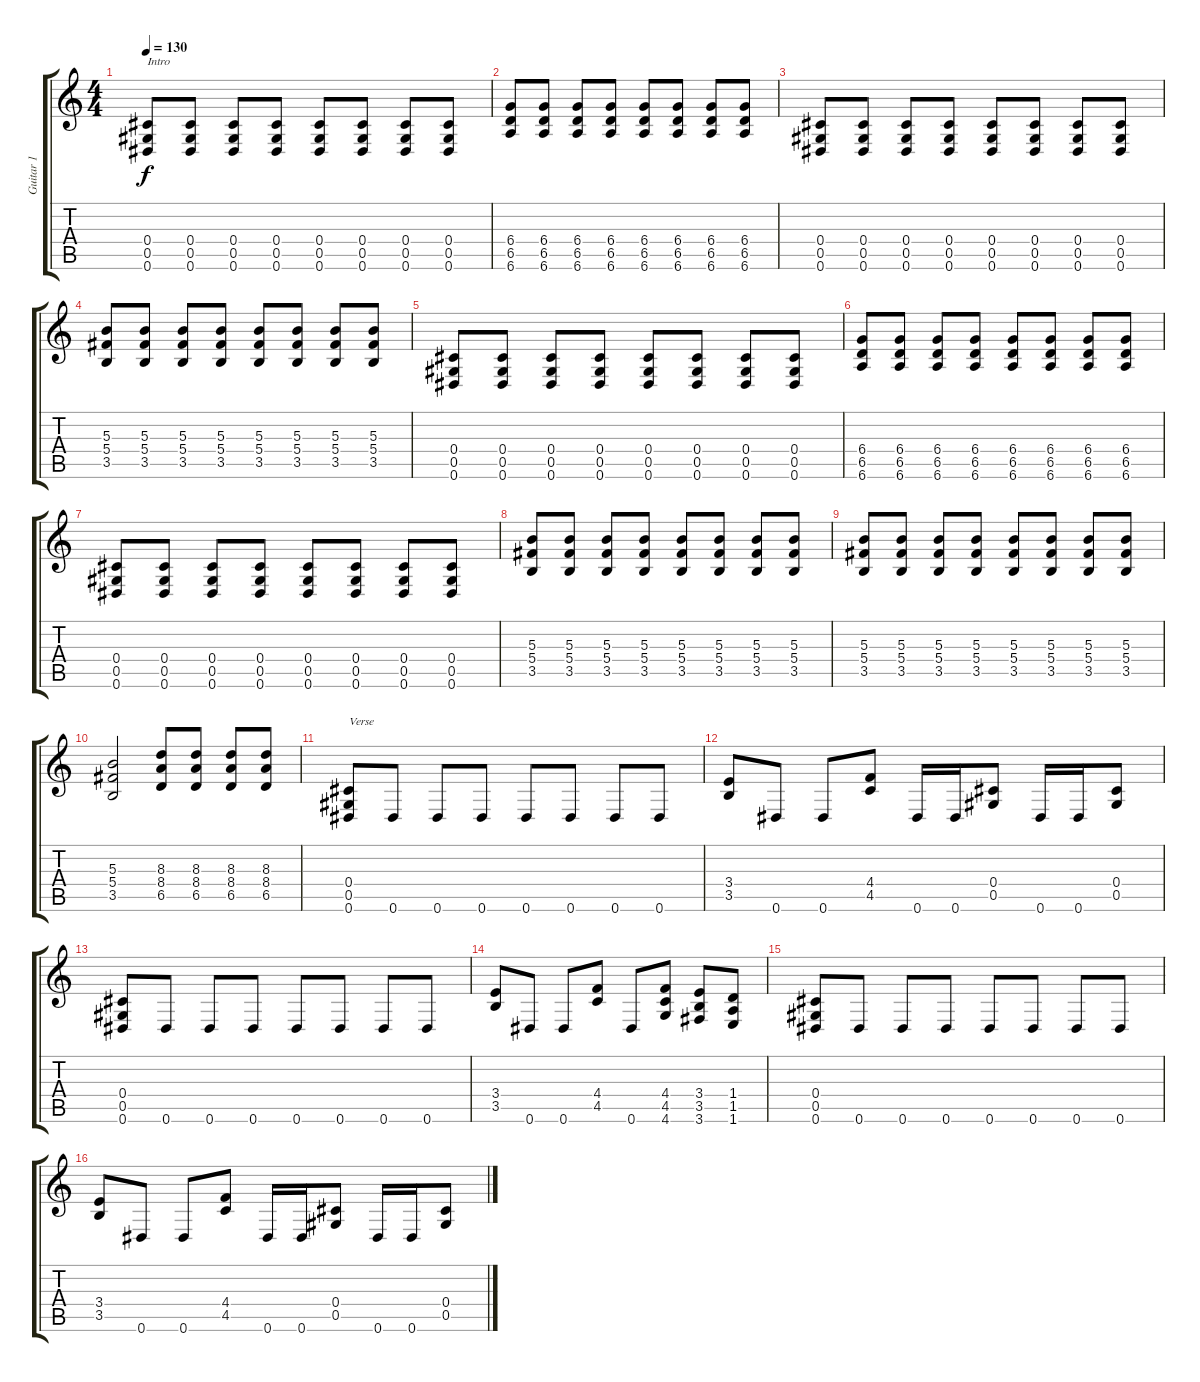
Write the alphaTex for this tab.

\track ("Guitar 1" "Guitar 1") {instrument distortionguitar}
\staff {score tabs}
\tuning (Eb4 Bb3 Gb3 Db3 Ab2 Eb2) {hide}
\ts (4 4)
\tempo 130
\clef g2
\ks c
(0.4 0.5 0.6).8{txt "Intro" dy f instrument distortionguitar} (0.4 0.5 0.6).8 (0.4 0.5 0.6).8 (0.4 0.5 0.6).8 (0.4 0.5 0.6).8 (0.4 0.5 0.6).8 (0.4 0.5 0.6).8 (0.4 0.5 0.6).8 |
(6.4 6.5 6.6).8 (6.4 6.5 6.6).8 (6.4 6.5 6.6).8 (6.4 6.5 6.6).8 (6.4 6.5 6.6).8 (6.4 6.5 6.6).8 (6.4 6.5 6.6).8 (6.4 6.5 6.6).8 |
(0.4 0.5 0.6).8 (0.4 0.5 0.6).8 (0.4 0.5 0.6).8 (0.4 0.5 0.6).8 (0.4 0.5 0.6).8 (0.4 0.5 0.6).8 (0.4 0.5 0.6).8 (0.4 0.5 0.6).8 |
(5.3 5.4 3.5).8 (5.3 5.4 3.5).8 (5.3 5.4 3.5).8 (5.3 5.4 3.5).8 (5.3 5.4 3.5).8 (5.3 5.4 3.5).8 (5.3 5.4 3.5).8 (5.3 5.4 3.5).8 |
(0.4 0.5 0.6).8 (0.4 0.5 0.6).8 (0.4 0.5 0.6).8 (0.4 0.5 0.6).8 (0.4 0.5 0.6).8 (0.4 0.5 0.6).8 (0.4 0.5 0.6).8 (0.4 0.5 0.6).8 |
(6.4 6.5 6.6).8 (6.4 6.5 6.6).8 (6.4 6.5 6.6).8 (6.4 6.5 6.6).8 (6.4 6.5 6.6).8 (6.4 6.5 6.6).8 (6.4 6.5 6.6).8 (6.4 6.5 6.6).8 |
(0.4 0.5 0.6).8 (0.4 0.5 0.6).8 (0.4 0.5 0.6).8 (0.4 0.5 0.6).8 (0.4 0.5 0.6).8 (0.4 0.5 0.6).8 (0.4 0.5 0.6).8 (0.4 0.5 0.6).8 |
(5.3 5.4 3.5).8 (5.3 5.4 3.5).8 (5.3 5.4 3.5).8 (5.3 5.4 3.5).8 (5.3 5.4 3.5).8 (5.3 5.4 3.5).8 (5.3 5.4 3.5).8 (5.3 5.4 3.5).8 |
(5.3 5.4 3.5).8 (5.3 5.4 3.5).8 (5.3 5.4 3.5).8 (5.3 5.4 3.5).8 (5.3 5.4 3.5).8 (5.3 5.4 3.5).8 (5.3 5.4 3.5).8 (5.3 5.4 3.5).8 |
(5.3 5.4 3.5).2 (8.3 8.4 6.5).8 (8.3 8.4 6.5).8 (8.3 8.4 6.5).8 (8.3 8.4 6.5).8 |
(0.4 0.5 0.6).8{txt "Verse"} 0.6.8 0.6.8 0.6.8 0.6.8 0.6.8 0.6.8 0.6.8 |
(3.4 3.5).8 0.6.8 0.6.8 (4.4 4.5).8 0.6.16 0.6.16 (0.4 0.5).8 0.6.16 0.6.16 (0.4 0.5).8 |
(0.4 0.5 0.6).8 0.6.8 0.6.8 0.6.8 0.6.8 0.6.8 0.6.8 0.6.8 |
(3.4 3.5).8 0.6.8 0.6.8 (4.4 4.5).8 0.6.8 (4.4 4.5 4.6).8 (3.4 3.5 3.6).8 (1.4 1.5 1.6).8 |
(0.4 0.5 0.6).8{txt " "} 0.6.8 0.6.8 0.6.8 0.6.8 0.6.8 0.6.8 0.6.8 |
(3.4 3.5).8 0.6.8 0.6.8 (4.4 4.5).8 0.6.16 0.6.16 (0.4 0.5).8 0.6.16 0.6.16 (0.4 0.5).8
